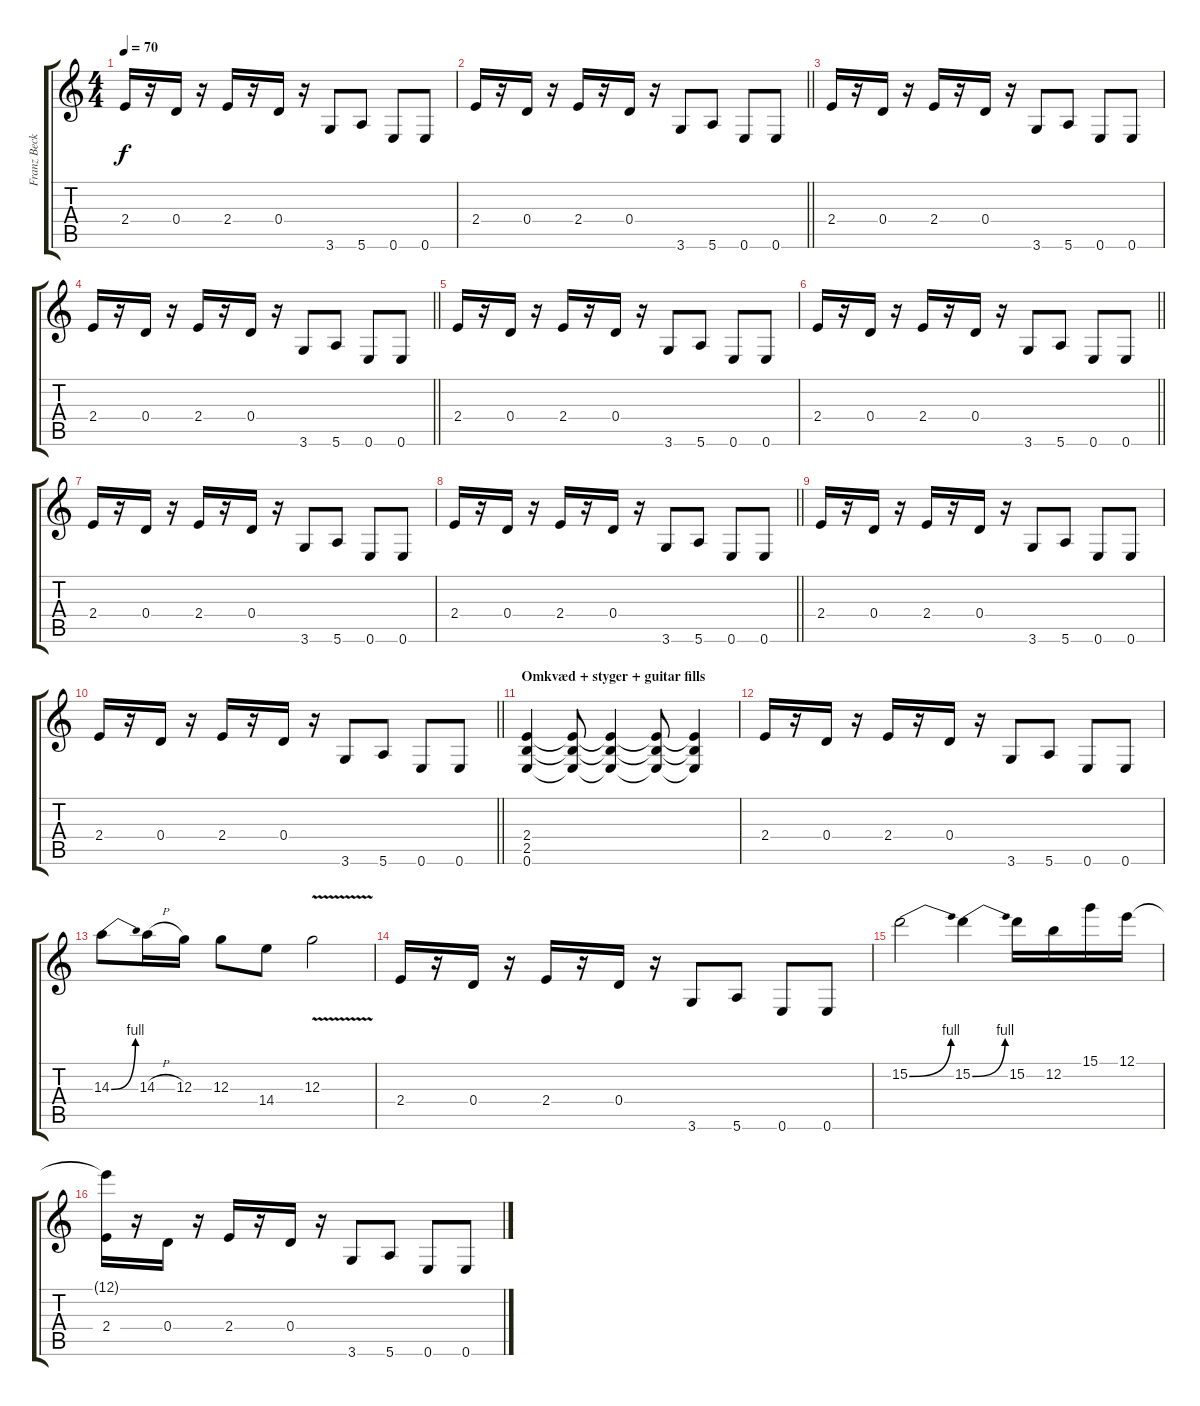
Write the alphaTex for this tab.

\track ("Franz Beckerlee" "Franz Beck") {instrument overdrivenguitar}
\staff {score tabs}
\tuning (E4 B3 G3 D3 A2 E2) {hide}
\ts (4 4)
\tempo 70
\clef g2
\ks c
2.4.16{dy f} r.16 0.4.16 r.16 2.4.16 r.16 0.4.16 r.16 3.6.8 5.6.8 0.6.8 0.6.8 |
\barLineRight lightlight
2.4.16 r.16 0.4.16 r.16 2.4.16 r.16 0.4.16 r.16 3.6.8 5.6.8 0.6.8 0.6.8 |
2.4.16 r.16 0.4.16 r.16 2.4.16 r.16 0.4.16 r.16 3.6.8 5.6.8 0.6.8 0.6.8 |
\barLineRight lightlight
2.4.16 r.16 0.4.16 r.16 2.4.16 r.16 0.4.16 r.16 3.6.8 5.6.8 0.6.8 0.6.8 |
2.4.16 r.16 0.4.16 r.16 2.4.16 r.16 0.4.16 r.16 3.6.8 5.6.8 0.6.8 0.6.8 |
\barLineRight lightlight
2.4.16 r.16 0.4.16 r.16 2.4.16 r.16 0.4.16 r.16 3.6.8 5.6.8 0.6.8 0.6.8 |
2.4.16 r.16 0.4.16 r.16 2.4.16 r.16 0.4.16 r.16 3.6.8 5.6.8 0.6.8 0.6.8 |
\barLineRight lightlight
2.4.16 r.16 0.4.16 r.16 2.4.16 r.16 0.4.16 r.16 3.6.8 5.6.8 0.6.8 0.6.8 |
2.4.16 r.16 0.4.16 r.16 2.4.16 r.16 0.4.16 r.16 3.6.8 5.6.8 0.6.8 0.6.8 |
\barLineRight lightlight
2.4.16 r.16 0.4.16 r.16 2.4.16 r.16 0.4.16 r.16 3.6.8 5.6.8 0.6.8 0.6.8 |
\section ("" "Omkvæd + styger + guitar fills")
(2.4 2.5 0.6).4 (2.4{t} 2.5{t} 0.6{t}).8 (2.4{t} 2.5{t} 0.6{t}).4 (2.4{t} 2.5{t} 0.6{t}).8 (2.4{t} 2.5{t} 0.6{t}).4 |
2.4.16 r.16 0.4.16 r.16 2.4.16 r.16 0.4.16 r.16 3.6.8 5.6.8 0.6.8 0.6.8 |
14.3{be (bend 0 0 60 4)}.8 14.3{h}.16 12.3.16 12.3.8 14.4.8 12.3{v}.2 |
2.4.16 r.16 0.4.16 r.16 2.4.16 r.16 0.4.16 r.16 3.6.8 5.6.8 0.6.8 0.6.8 |
15.2{be (bend 0 0 60 4)}.2 15.2{be (bend 0 0 60 4)}.4 15.2.16 12.2.16 15.1.16 12.1.16 |
(12.1{t} 2.4).16 r.16 0.4.16 r.16 2.4.16 r.16 0.4.16 r.16 3.6.8 5.6.8 0.6.8 0.6.8
